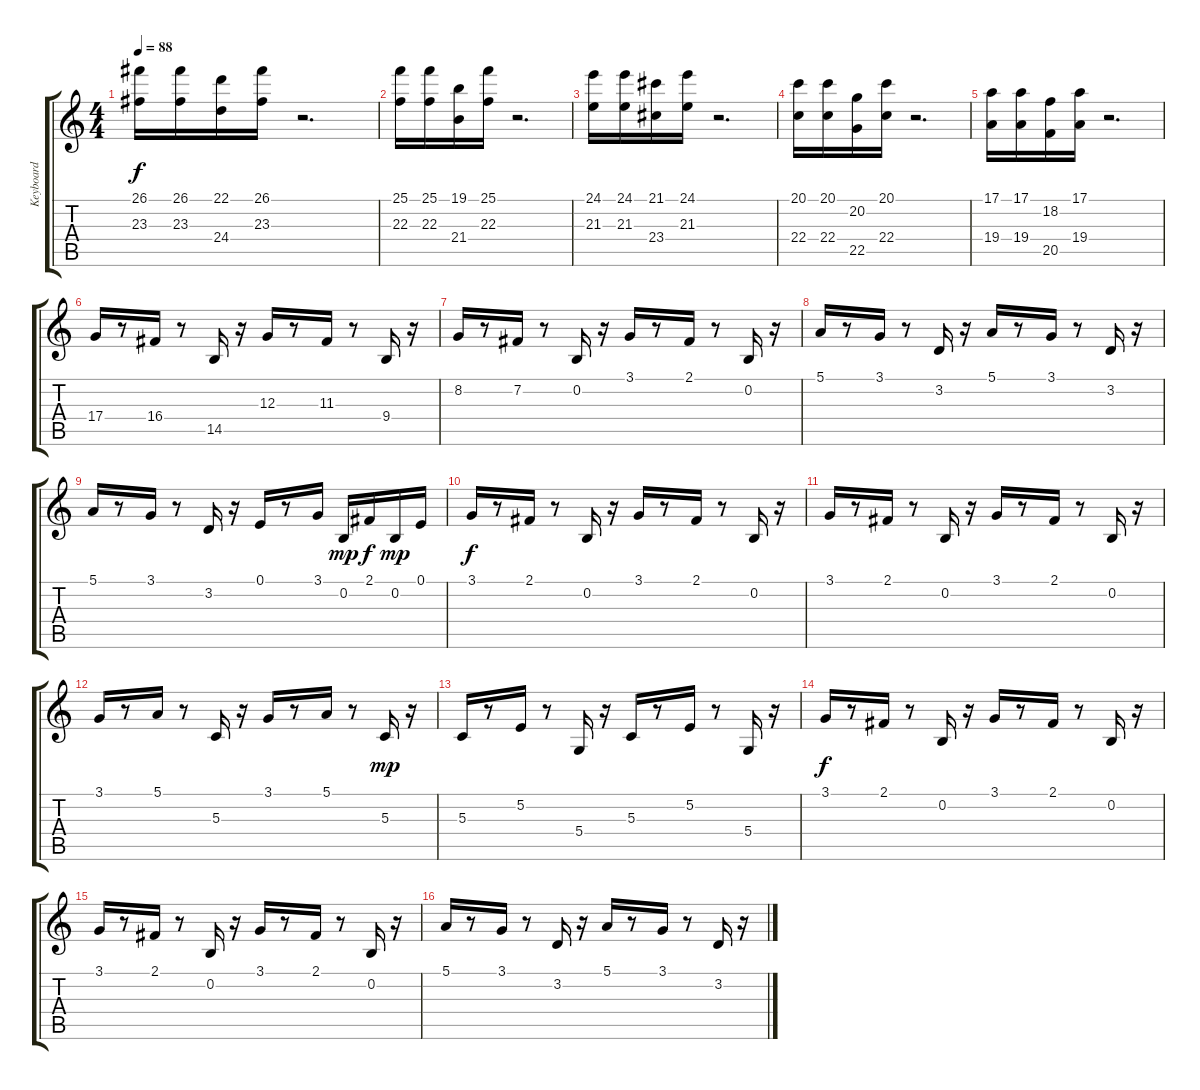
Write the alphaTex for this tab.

\track ("Keyboard" "Keyboard") {instrument stringensemble1}
\staff {score tabs}
\tuning (E4 B3 G3 D3 A2 E2) {hide}
\ts (4 4)
\tempo 88
\clef g2
\ks c
(26.1 23.3).16{dy f} (26.1 23.3).16 (22.1 24.4).16 (26.1 23.3).16 r.2{d} |
(25.1 22.3).16 (25.1 22.3).16 (19.1 21.4).16 (25.1 22.3).16 r.2{d} |
(24.1 21.3).16 (24.1 21.3).16 (21.1 23.4).16 (24.1 21.3).16 r.2{d} |
(20.1 22.4).16 (20.1 22.4).16 (20.2 22.5).16 (20.1 22.4).16 r.2{d} |
(17.1 19.4).16 (17.1 19.4).16 (18.2 20.5).16 (17.1 19.4).16 r.2{d} |
17.4.16 r.8 16.4.16 r.8 14.5.16 r.16 12.3.16 r.8 11.3.16 r.8 9.4.16 r.16 |
8.2.16 r.8 7.2.16 r.8 0.2.16 r.16 3.1.16 r.8 2.1.16 r.8 0.2.16 r.16 |
5.1.16 r.8 3.1.16 r.8 3.2.16 r.16 5.1.16 r.8 3.1.16 r.8 3.2.16 r.16 |
5.1.16 r.8 3.1.16 r.8 3.2.16 r.16 0.1.16 r.8 3.1.16 0.2.16{dy mp} 2.1.16{dy f} 0.2.16{dy mp} 0.1.16 |
3.1.16{dy f} r.8 2.1.16 r.8 0.2.16 r.16 3.1.16 r.8 2.1.16 r.8 0.2.16 r.16 |
3.1.16 r.8 2.1.16 r.8 0.2.16 r.16 3.1.16 r.8 2.1.16 r.8 0.2.16 r.16 |
3.1.16 r.8 5.1.16 r.8 5.3.16 r.16 3.1.16 r.8 5.1.16 r.8 5.3.16{dy mp} r.16 |
5.3.16 r.8 5.2.16 r.8 5.4.16 r.16 5.3.16 r.8 5.2.16 r.8 5.4.16 r.16 |
3.1.16{dy f} r.8 2.1.16 r.8 0.2.16 r.16 3.1.16 r.8 2.1.16 r.8 0.2.16 r.16 |
3.1.16 r.8 2.1.16 r.8 0.2.16 r.16 3.1.16 r.8 2.1.16 r.8 0.2.16 r.16 |
5.1.16 r.8 3.1.16 r.8 3.2.16 r.16 5.1.16 r.8 3.1.16 r.8 3.2.16 r.16
